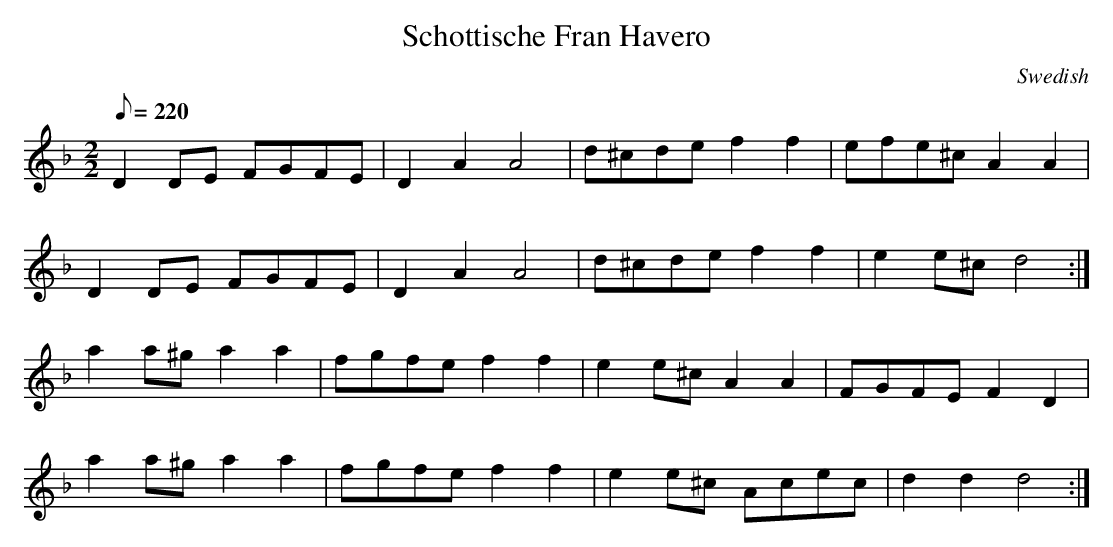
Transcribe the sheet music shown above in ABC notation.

X:1
T:Schottische Fran Havero
M:2/2
L:1/8
Q:220
C:Swedish
K:Dm
D2 DE FGFE|D2 A2 A4|d^cde f2 f2|efe^c A2 A2|!
D2 DE FGFE|D2 A2 A4|d^cde f2 f2|e2 e^c d4:|!
a2 a^g a2 a2|fgfe f2 f2|e2 e^c A2 A2|FGFE F2 D2|!
a2 a^g a2 a2|fgfe f2 f2|e2 e^c Acec|d2 d2 d4:|!
